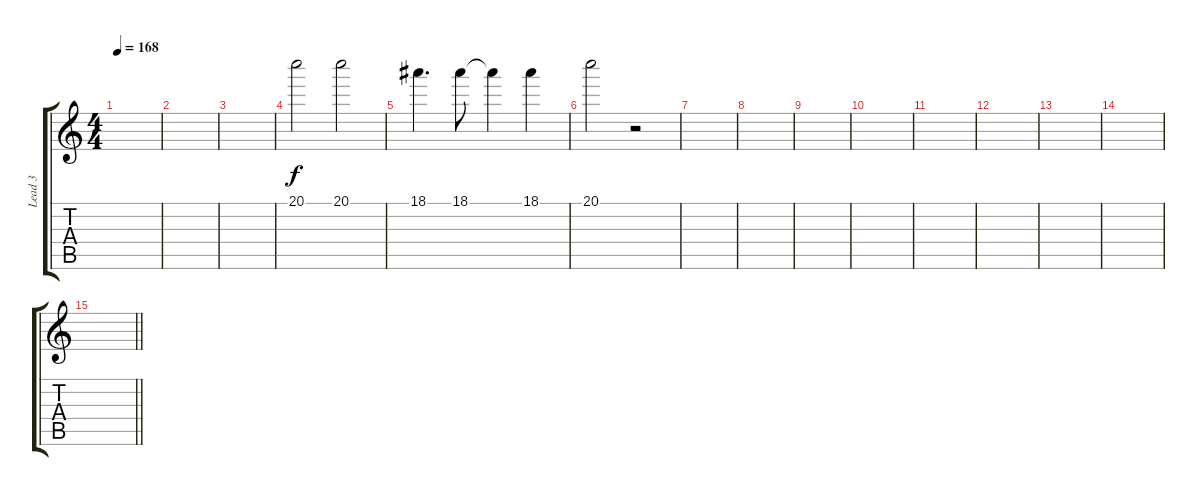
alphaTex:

\track ("Lead 3" "Lead 3") {instrument overdrivenguitar}
\staff {score tabs}
\tuning (E4 B3 G3 D3 A2 E2) {hide}
\ts (4 4)
\tempo 168
\clef g2
\ks c
|
|
|
20.1.2 20.1.2 |
18.1.4{d} 18.1.8 18.1{t}.4 18.1.4 |
20.1.2 r.2 |
|
|
|
|
|
|
|
|
\barLineRight lightlight
